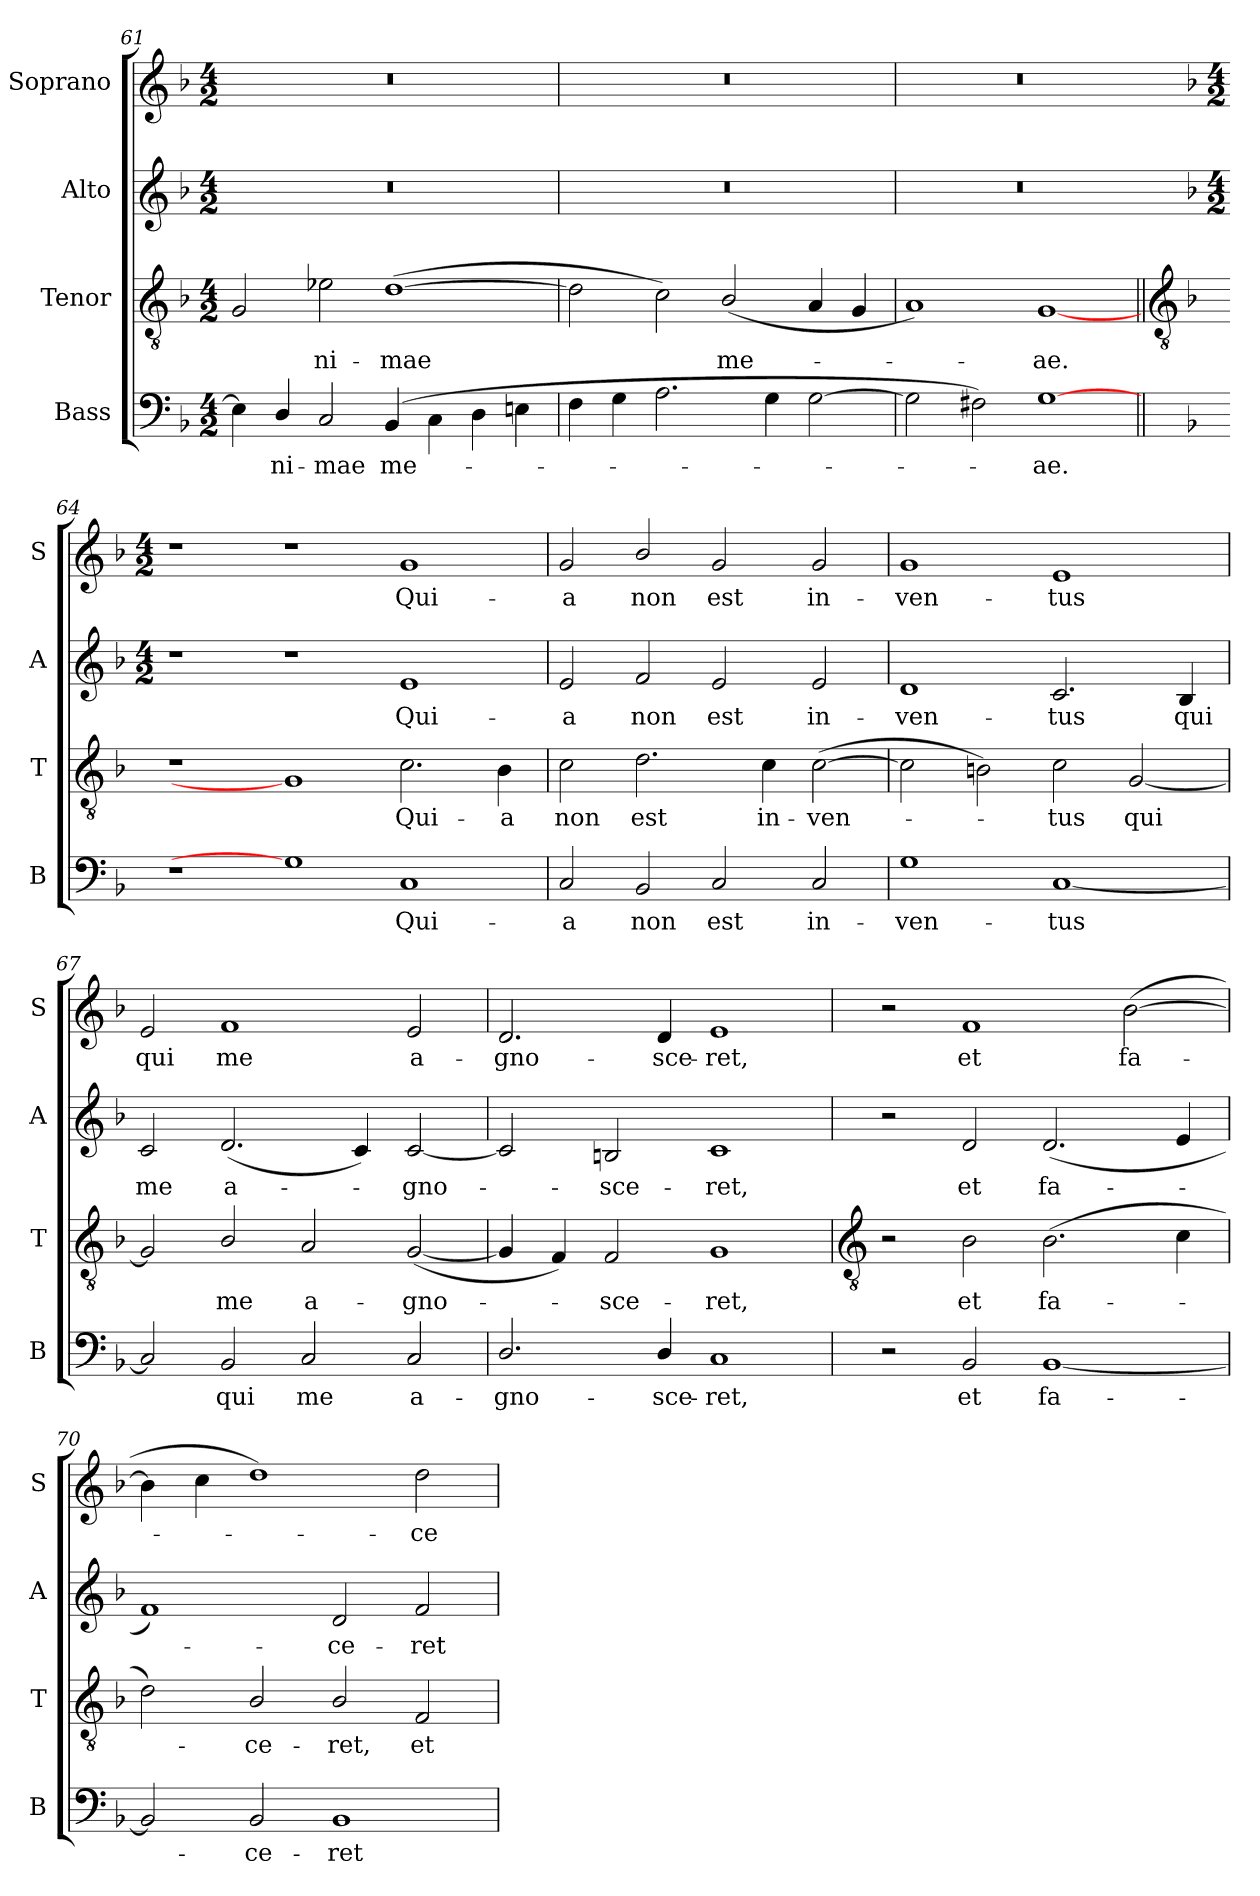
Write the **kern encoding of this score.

**kern	**text	**kern	**text	**kern	**text	**kern	**text
*part4	*part4	*part3	*part3	*part2	*part2	*part1	*part1
*staff4	*staff4	*staff3	*staff3	*staff2	*staff2	*staff1	*staff1
*I"Bass	*	*I"Tenor	*	*I"Alto	*	*I"Soprano	*
*I'B	*	*I'T	*	*I'A	*	*I'S	*
*clefF4	*	*clefGv2	*	*clefG2	*	*clefG2	*
*k[b-]	*	*k[b-]	*	*k[b-]	*	*k[b-]	*
*F:	*	*F:	*	*F:	*	*F:	*
*M4/2	*	*M4/2	*	*M4/2	*	*M4/2	*
=61	=61	=61	=61	=61	=61	=61	=61
4E-]	.	2G	.	0r	.	0r	.
!	!LO:LY:b	!	!	!	!	!	!
4D/	ni-	.	.	.	.	.	.
!	!LO:LY:b	!	!LO:LY:b	!	!	!	!
2C	-mae	2e-X	ni-	.	.	.	.
!	!LO:LY:b	!	!LO:LY:b	!	!	!	!
(>4BB-	me-	(>[1d	-mae	.	.	.	.
4C\	.	.	.	.	.	.	.
4D	.	.	.	.	.	.	.
4En	.	.	.	.	.	.	.
=62	=62	=62	=62	=62	=62	=62	=62
4F	.	2d]	.	0r	.	0r	.
4G	.	.	.	.	.	.	.
2.A	.	2c)	.	.	.	.	.
!	!	!	!LO:LY:b	!	!	!	!
.	.	(<2B-/	me-	.	.	.	.
4G	.	.	.	.	.	.	.
[2G	.	4A	.	.	.	.	.
.	.	4G	.	.	.	.	.
=63	=63	=63	=63	=63	=63	=63	=63
2G]	.	1A)	.	0r	.	0r	.
2F#)	.	.	.	.	.	.	.
!	!LO:LY:b	!	!LO:LY:b	!	!	!	!
[1G	ae.	[1G	ae.	.	.	.	.
!!LO:LB:g=z
=64||	=64	=64||	=64	=64	=64	=64	=64
*	*	*clefGv2	*	*	*	*	*
*	*	*	*	*k[b-]	*	*k[b-]	*
*	*	*	*	*F:	*	*F:	*
*	*	*	*	*M4/2	*	*M4/2	*
1r	.	1r	.	1r	.	1r	.
1G]	.	1G]	.	1r	.	1r	.
!	!LO:LY:b	!	!LO:LY:b	!	!LO:LY:b	!	!LO:LY:b
1C	Qui-	2.c	Qui-	1e	Qui-	1g	Qui-
!	!	!	!LO:LY:b	!	!	!	!
.	.	4B-	-a	.	.	.	.
=65	=65	=65	=65	=65	=65	=65	=65
!	!LO:LY:b	!	!LO:LY:b	!	!LO:LY:b	!	!LO:LY:b
2C	-a	2c	non	2e	-a	2g	-a
!	!LO:LY:b	!	!LO:LY:b	!	!LO:LY:b	!	!LO:LY:b
2BB-	non	2.d	est	2f	non	2b-/	non
!	!LO:LY:b	!	!	!	!LO:LY:b	!	!LO:LY:b
2C	est	.	.	2e	est	2g	est
!	!	!	!LO:LY:b	!	!	!	!
.	.	4c	in-	.	.	.	.
!	!LO:LY:b	!	!LO:LY:b	!	!LO:LY:b	!	!LO:LY:b
2C	in-	(>[2c	-ven-	2e	in-	2g	in-
=66	=66	=66	=66	=66	=66	=66	=66
!	!LO:LY:b	!	!	!	!LO:LY:b	!	!LO:LY:b
1G	-ven-	2c]	.	1d	-ven-	1g	-ven-
.	.	2B)	.	.	.	.	.
!	!LO:LY:b	!	!LO:LY:b	!	!LO:LY:b	!	!LO:LY:b
[1C	-tus	2c	tus	2.c	-tus	1e	-tus
!	!	!	!LO:LY:b	!	!	!	!
.	.	[2G	qui	.	.	.	.
!	!	!	!	!	!LO:LY:b	!	!
.	.	.	.	4B-	qui	.	.
=67	=67	=67	=67	=67	=67	=67	=67
!	!	!	!	!	!LO:LY:b	!	!LO:LY:b
2C]	.	2G]	.	2c	me	2e	qui
!	!LO:LY:b	!	!LO:LY:b	!	!LO:LY:b	!	!LO:LY:b
2BB-	qui	2B-/	me	(<2.d	a-	1f	me
!	!LO:LY:b	!	!LO:LY:b	!	!	!	!
2C	me	2A	a-	.	.	.	.
.	.	.	.	4c)	.	.	.
!	!LO:LY:b	!	!LO:LY:b	!	!LO:LY:b	!	!LO:LY:b
2C	a-	(<[2G	-gno-	[2c	gno-	2e	a-
=68	=68	=68	=68	=68	=68	=68	=68
!	!LO:LY:b	!	!	!	!	!	!LO:LY:b
2.D/	-gno-	4G]	.	2c]	.	2.d	-gno-
.	.	4F)	.	.	.	.	.
!	!	!	!LO:LY:b	!	!LO:LY:b	!	!
.	.	2F	sce-	2B	sce-	.	.
!	!LO:LY:b	!	!	!	!	!	!LO:LY:b
4D/	-sce-	.	.	.	.	4d	-sce-
!	!LO:LY:b	!	!LO:LY:b	!	!LO:LY:b	!	!LO:LY:b
1C	-ret,	1G	-ret,	1c	-ret,	1e	-ret,
!!LO:LB:g=z
=69	=69	=69	=69	=69	=69	=69	=69
*	*	*clefGv2	*	*	*	*	*
2r	.	2r	.	2r	.	2r	.
!	!LO:LY:b	!	!LO:LY:b	!	!LO:LY:b	!	!LO:LY:b
2BB-	et	2B-	et	2d	et	1f	et
!	!LO:LY:b	!	!LO:LY:b	!	!LO:LY:b	!	!
[1BB-	fa-	(>2.B-	fa-	(<2.d	fa-	.	.
!	!	!	!	!	!	!	!LO:LY:b
.	.	.	.	.	.	(>[2b-	fa-
.	.	4c	.	4e	.	.	.
=70	=70	=70	=70	=70	=70	=70	=70
2BB-]	.	2d)	.	1f)	.	4b-]	.
.	.	.	.	.	.	4cc	.
!	!LO:LY:b	!	!LO:LY:b	!	!	!	!
2BB-	ce-	2B-/	ce-	.	.	1dd)	.
!	!LO:LY:b	!	!LO:LY:b	!	!LO:LY:b	!	!
1BB-	-ret	2B-/	-ret,	2d	ce-	.	.
!	!	!	!LO:LY:b	!	!LO:LY:b	!	!LO:LY:b
.	.	2F	et	2f	-ret	2dd	ce-
=	=	=	=	=	=	=	=
*-	*-	*-	*-	*-	*-	*-	*-
